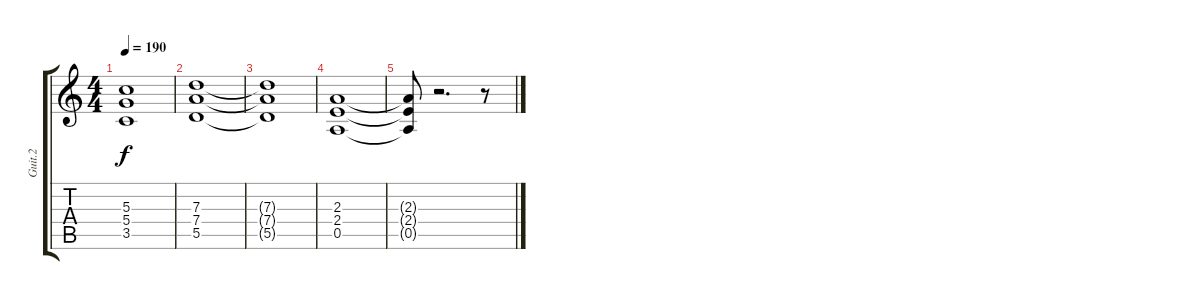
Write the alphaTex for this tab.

\track ("Guit.2" "Guit.2") {instrument overdrivenguitar}
\staff {score tabs}
\tuning (E4 B3 G3 D3 A2 E2) {hide}
\ts (4 4)
\tempo 190
\clef g2
\ks c
(5.3{t} 5.4{t} 3.5{t}).1{dy f} |
(7.3 7.4 5.5).1 |
(7.3{t} 7.4{t} 5.5{t}).1 |
(2.3 2.4 0.5).1 |
(2.3{t} 2.4{t} 0.5{t}).8 r.2{d} r.8
